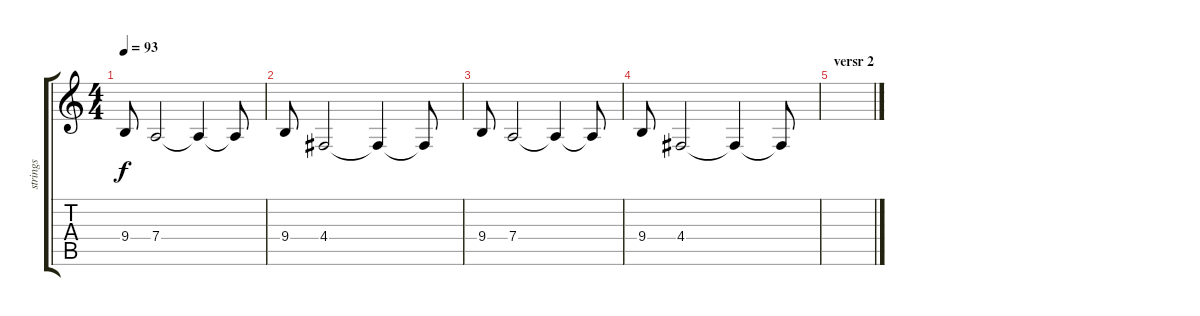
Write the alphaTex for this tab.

\track ("strings" "strings") {instrument violin}
\staff {score tabs}
\tuning (E4 B3 G3 D3 A2 E2) {hide}
\ts (4 4)
\tempo 93
\clef g2
\ks c
9.4.8{dy f} 7.4.2 7.4{t}.4 7.4{t}.8 |
9.4.8 4.4.2 4.4{t}.4 4.4{t}.8 |
9.4.8 7.4.2 7.4{t}.4 7.4{t}.8 |
9.4.8 4.4.2 4.4{t}.4 4.4{t}.8 |
\section ("" "versr 2")
